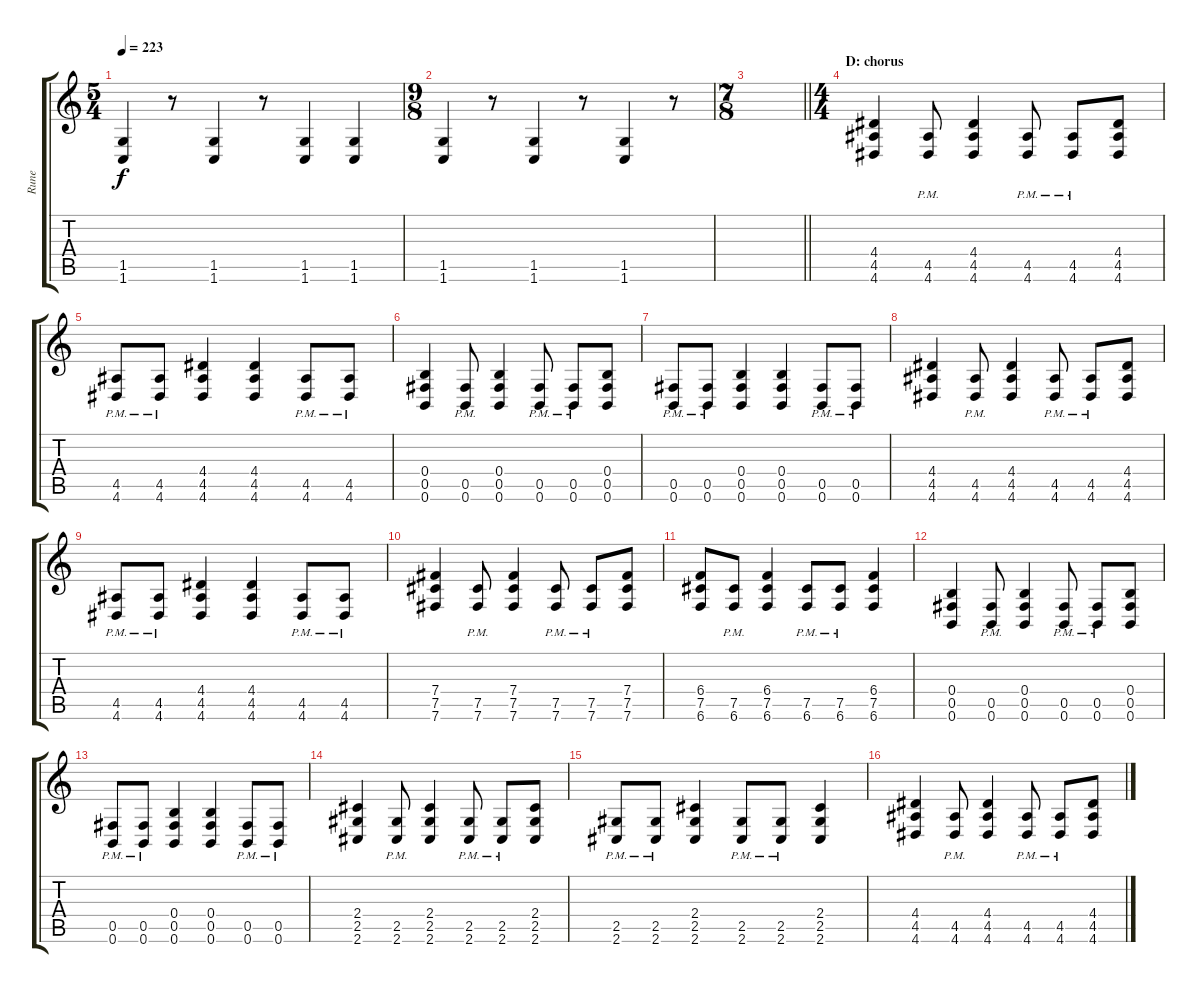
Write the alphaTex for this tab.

\track ("Rune" "Rune") {instrument distortionguitar}
\staff {score tabs}
\tuning (Db4 Ab3 E3 B2 Gb2 B1) {hide}
\ts (5 4)
\tempo 223
\clef g2
\ks c
(1.5 1.6).4{dy f} r.8 (1.5 1.6).4 r.8 (1.5 1.6).4 (1.5 1.6).4 |
\ts (9 8)
(1.5 1.6).4 r.8 (1.5 1.6).4 r.8 (1.5 1.6).4 r.8 |
\ts (7 8)
\barLineRight lightlight
|
\ts (4 4)
\section ("" "D: chorus")
(4.4 4.5 4.6).4 (4.5{pm} 4.6{pm}).8 (4.4 4.5 4.6).4 (4.5{pm} 4.6{pm}).8 (4.5{pm} 4.6{pm}).8 (4.4 4.5 4.6).8 |
(4.5{pm} 4.6{pm}).8 (4.5{pm} 4.6{pm}).8 (4.4 4.5 4.6).4 (4.4 4.5 4.6).4 (4.5{pm} 4.6{pm}).8 (4.5{pm} 4.6{pm}).8 |
(0.4 0.5 0.6).4 (0.5{pm} 0.6{pm}).8 (0.4 0.5 0.6).4 (0.5{pm} 0.6{pm}).8 (0.5{pm} 0.6{pm}).8 (0.4 0.5 0.6).8 |
(0.5{pm} 0.6{pm}).8 (0.5{pm} 0.6{pm}).8 (0.4 0.5 0.6).4 (0.4 0.5 0.6).4 (0.5{pm} 0.6{pm}).8 (0.5{pm} 0.6{pm}).8 |
(4.4 4.5 4.6).4 (4.5{pm} 4.6{pm}).8 (4.4 4.5 4.6).4 (4.5{pm} 4.6{pm}).8 (4.5{pm} 4.6{pm}).8 (4.4 4.5 4.6).8 |
(4.5{pm} 4.6{pm}).8 (4.5{pm} 4.6{pm}).8 (4.4 4.5 4.6).4 (4.4 4.5 4.6).4 (4.5{pm} 4.6{pm}).8 (4.5{pm} 4.6{pm}).8 |
(7.4 7.5 7.6).4 (7.5{pm} 7.6{pm}).8 (7.4 7.5 7.6).4 (7.5{pm} 7.6{pm}).8 (7.5{pm} 7.6{pm}).8 (7.4 7.5 7.6).8 |
(6.4 7.5 6.6).8 (7.5{pm} 6.6{pm}).8 (6.4 7.5 6.6).4 (7.5{pm} 6.6{pm}).8 (7.5{pm} 6.6{pm}).8 (6.4 7.5 6.6).4 |
(0.4 0.5 0.6).4 (0.5{pm} 0.6{pm}).8 (0.4 0.5 0.6).4 (0.5{pm} 0.6{pm}).8 (0.5{pm} 0.6{pm}).8 (0.4 0.5 0.6).8 |
(0.5{pm} 0.6{pm}).8 (0.5{pm} 0.6{pm}).8 (0.4 0.5 0.6).4 (0.4 0.5 0.6).4 (0.5{pm} 0.6{pm}).8 (0.5{pm} 0.6{pm}).8 |
(2.4 2.5 2.6).4 (2.5{pm} 2.6{pm}).8 (2.4 2.5 2.6).4 (2.5{pm} 2.6{pm}).8 (2.5{pm} 2.6{pm}).8 (2.4 2.5 2.6).8 |
(2.5{pm} 2.6{pm}).8 (2.5{pm} 2.6{pm}).8 (2.4 2.5 2.6).4 (2.5{pm} 2.6{pm}).8 (2.5{pm} 2.6{pm}).8 (2.4 2.5 2.6).4 |
(4.4 4.5 4.6).4 (4.5{pm} 4.6{pm}).8 (4.4 4.5 4.6).4 (4.5{pm} 4.6{pm}).8 (4.5{pm} 4.6{pm}).8 (4.4 4.5 4.6).8
